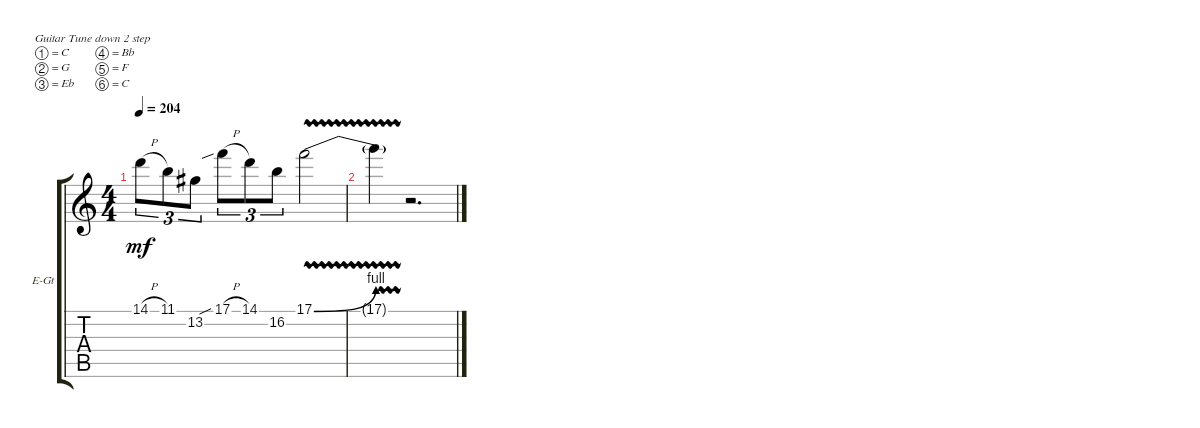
\defaultSystemsLayout 4
\bracketExtendMode groupsimilarinstruments
\firstSystemTrackNameOrientation horizontal
\otherSystemsTrackNameOrientation horizontal
\track ("Solos" "E-Gt") {instrument overdrivenguitar}
\staff {score tabs}
\tuning (C4 G3 Eb3 Bb2 F2 C2)
\ts (4 4)
\tempo 204
\clef g2
\ks c
14.1{h}.8{tu (3 2) dy mf} 11.1.8{tu (3 2)} 13.2.8{tu (3 2)} 17.1{sib h}.8{tu (3 2)} 14.1.8{tu (3 2)} 16.2.8{tu (3 2)} 17.1{be (bend 0 0 15 4) vw}.2 |
17.1{vw t}.4 r.2{d}
